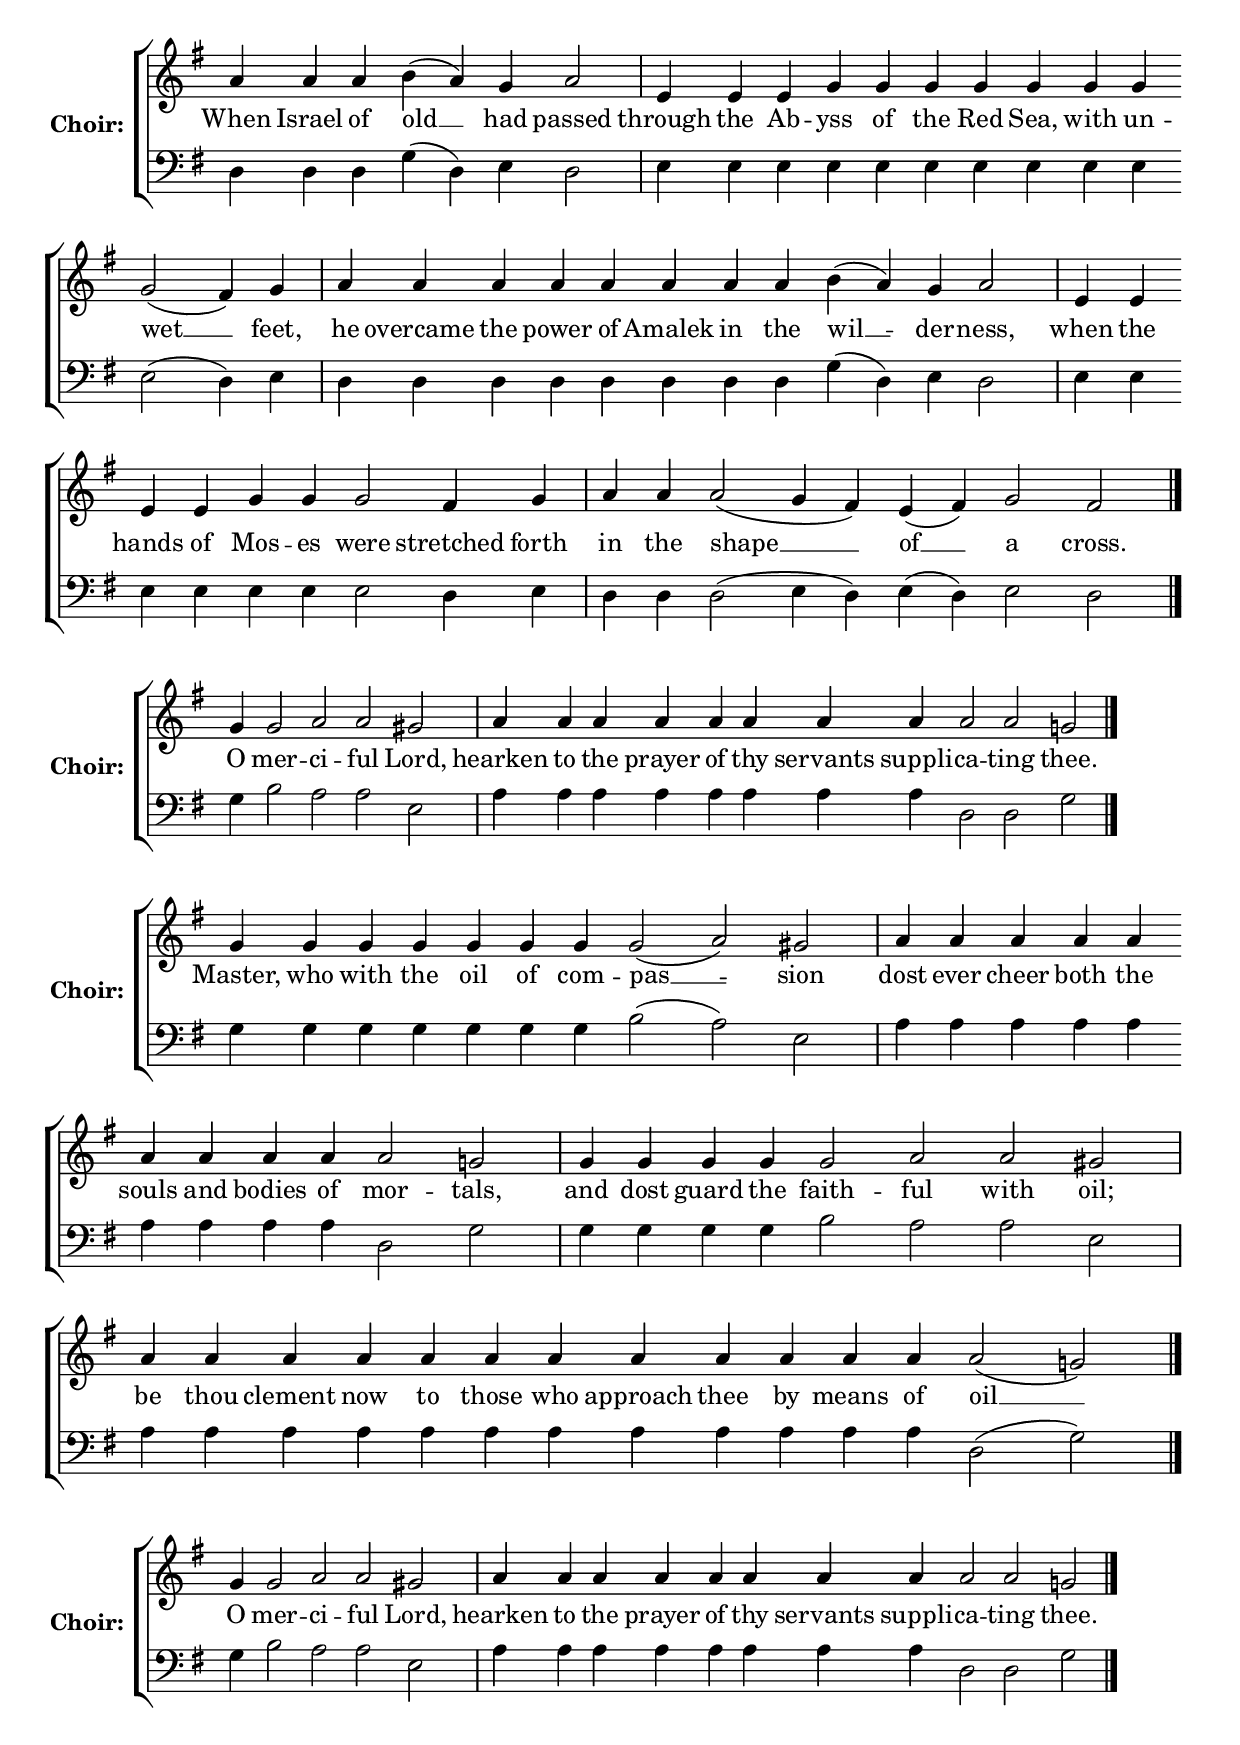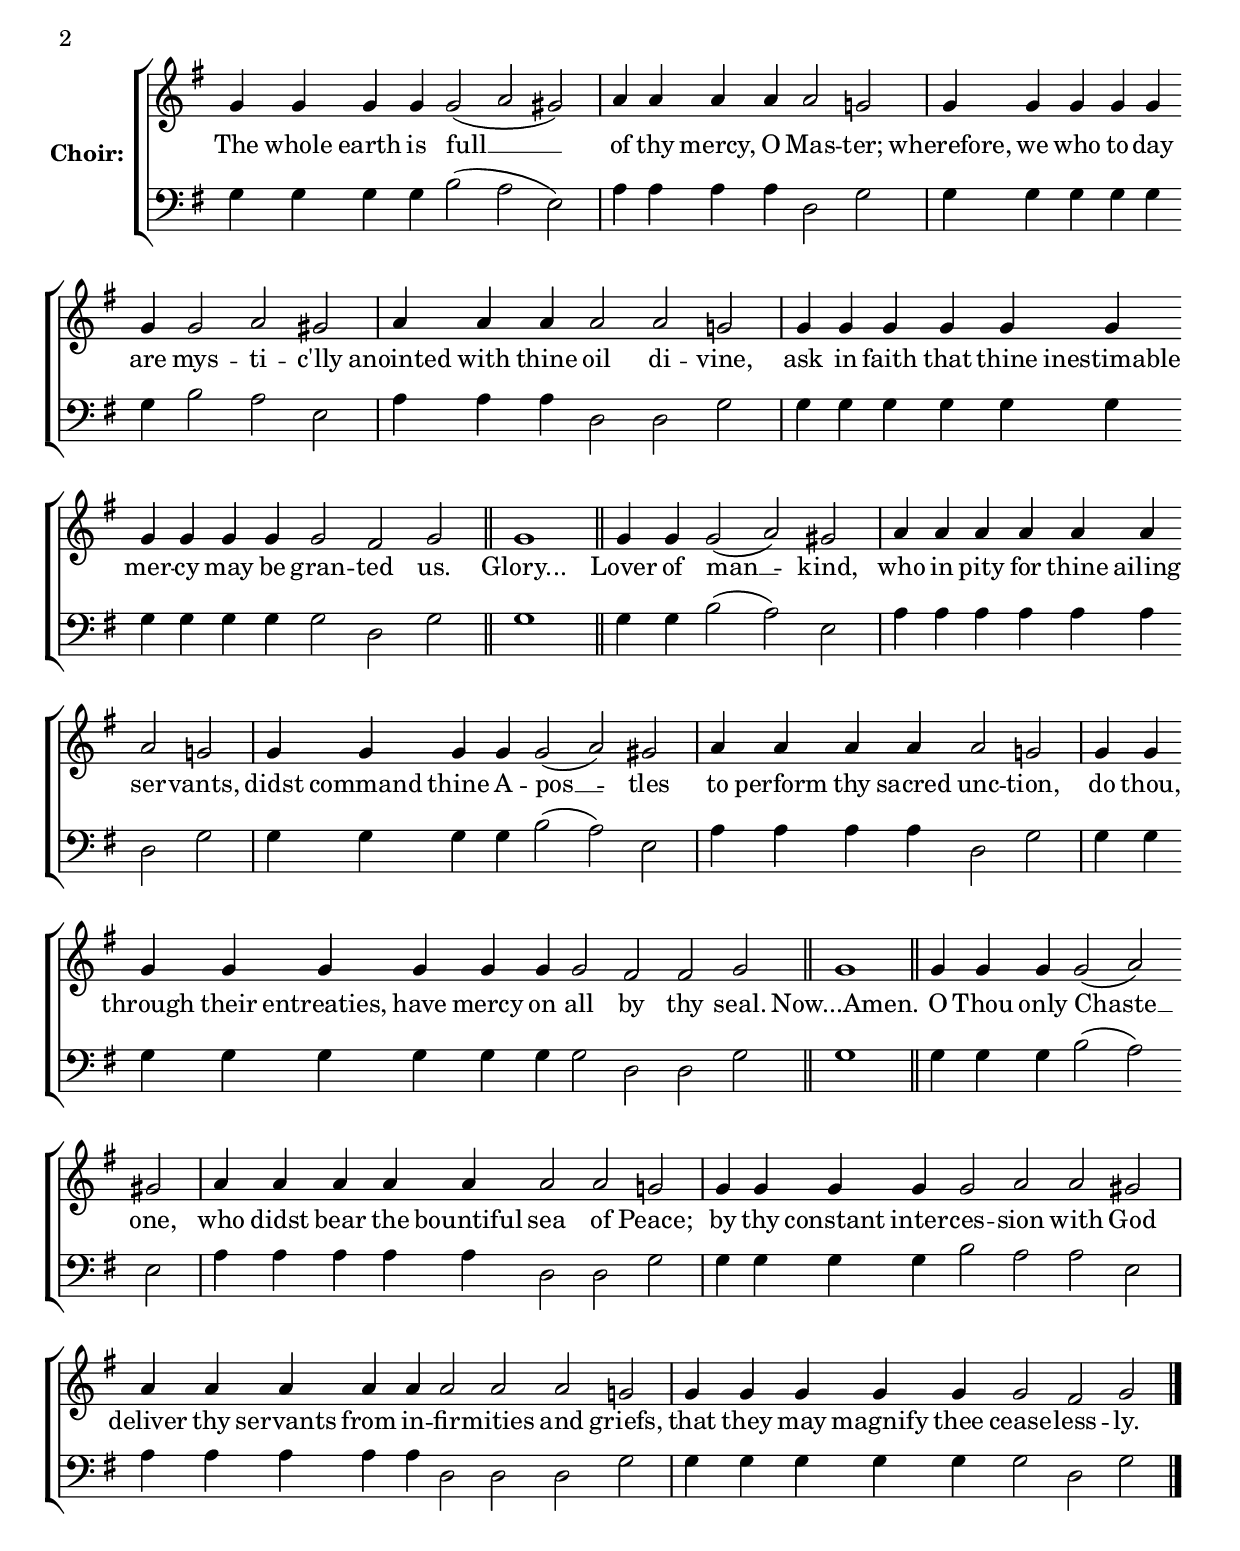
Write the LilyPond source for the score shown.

\version "2.16.2"

% =======================
% Global Variables
% =======================
alignleft = \once \override LyricText #'self-alignment-X = #-1

% =======================
% Score for Iermos
% =======================
%
% voices
%
Sop = {
	\bar "" a'4 \bar "" a'4 \bar "" a'4 \bar "" b' ( a' ) \bar "" g' \bar "" a'2 \bar "|" e'4 \bar "" e'4 \bar "" e'4 \bar "" g' \bar "" g' \bar "" g' \bar "" g' \bar "" g' \bar "" g' \bar "" g' \bar "" g'2 ( fis'4 ) \bar "" g' \bar "|" a'4 \bar "" a'4 \bar "" a'4 \bar "" a'4 \bar "" a'4 \bar "" a'4 \bar "" a'4 \bar "" a'4 \bar "" b' ( a' ) \bar "" g' \bar "" a'2 \bar "|" e'4 \bar "" e'4 \bar "" e'4 \bar "" e'4 \bar "" g' \bar "" g' \bar "" g'2 \bar "" fis'4 \bar "" g' \bar "|" a'4 \bar "" a'4 \bar "" a'2 ( g'4 fis' ) \bar "" e' ( fis' ) \bar "" g'2 \bar "" fis'2 \bar "|." 
}

Bass = {
	\bar "" d4 \bar "" d4 \bar "" d4 \bar "" g ( d ) \bar "" e \bar "" d2 \bar "|" e4 \bar "" e4 \bar "" e4 \bar "" e \bar "" e \bar "" e \bar "" e \bar "" e \bar "" e \bar "" e \bar "" e2 ( d4 ) \bar "" e \bar "|" d4 \bar "" d4 \bar "" d4 \bar "" d4 \bar "" d4 \bar "" d4 \bar "" d4 \bar "" d4 \bar "" g ( d ) \bar "" e \bar "" d2 \bar "|" e4 \bar "" e4 \bar "" e4 \bar "" e4 \bar "" e \bar "" e \bar "" e2 \bar "" d4 \bar "" e \bar "|" d4 \bar "" d4 \bar "" d2 ( e4 d ) \bar "" e ( d ) \bar "" e2 \bar "" d2 \bar "|." 
}


% =======================
% Lyrics
% =======================
words = \lyricmode {
	When Israel of 
	old __ 
	had 
	passed 
	through the Ab 
	-- yss of the Red Sea, with un 
	-- wet __ 
	feet, 
	he overcame the power of Amalek in the 
	wil __ 
	-- der 
	-- ness, 
	when the hands of 
	Mos -- es 
	were 
	stretched 
	forth 
	in the 
	shape __ __ 
	of __ 
	a 
	cross. 
}

\score {

% This produces a lilypond error, but still seems to render OK, so...
\header { title = "Iermos" }

  \new ChoirStaff \with {
    instrumentName = \markup \bold "Choir:"
  }
  <<
    #(set-accidental-style 'neo-modern 'Score)
    \new Staff {
      \key g \major
      \cadenzaOn
      <<{
	  \new Voice = "Sop" {
	    %\voiceOne
	    \Sop
	  }
	}>>
    }
    \new Lyrics \lyricsto "Sop" { \words }
    \new Staff {
      \key g \major
      \clef bass
      \cadenzaOn
      <<{
	  \new Voice = "Bass" {
	    %\voiceOne
	    \Bass
	  }
	}>>
    }
  >>
}

%
% voices
%
Sop = {
	\bar "" g'4 \bar "" g'2 \bar "" a' \bar "" a' \bar "" gis' \bar "|" a'4 \bar "" a'4 \bar "" a'4 \bar "" a'4 \bar "" a'4 \bar "" a'4 \bar "" a'4 \bar "" a'4 \bar "" a'2 \bar "" a'2 \bar "" g' \bar "|." 
}

Bass = {
	\bar "" g4 \bar "" b2 \bar "" a \bar "" a \bar "" e \bar "|" a4 \bar "" a4 \bar "" a4 \bar "" a4 \bar "" a4 \bar "" a4 \bar "" a4 \bar "" a4 \bar "" d2 \bar "" d2 \bar "" g \bar "|." 
}


% =======================
% Lyrics
% =======================
words = \lyricmode {
	O 
	mer -- 
	ci -- ful 
	Lord, 
	hearken to the prayer of thy servants suppli 
	-- ca -- ting 
	thee. 
}

\score {


  \new ChoirStaff \with {
    instrumentName = \markup \bold "Choir:"
  }
  <<
    #(set-accidental-style 'neo-modern 'Score)
    \new Staff {
      \key g \major
      \cadenzaOn
      <<{
	  \new Voice = "Sop" {
	    %\voiceOne
	    \Sop
	  }
	}>>
    }
    \new Lyrics \lyricsto "Sop" { \words }
    \new Staff {
      \key g \major
      \clef bass
      \cadenzaOn
      <<{
	  \new Voice = "Bass" {
	    %\voiceOne
	    \Bass
	  }
	}>>
    }
  >>
}

%
% voices
%
Sop = {
	\bar "" g'4 \bar "" g'4 \bar "" g'4 \bar "" g'4 \bar "" g'4 \bar "" g'4 \bar "" g'4 \bar "" g'2 ( a' ) \bar "" gis' \bar "|" a'4 \bar "" a'4 \bar "" a'4 \bar "" a'4 \bar "" a'4 \bar "" a'4 \bar "" a'4 \bar "" a'4 \bar "" a'4 \bar "" a'2 \bar "" g' \bar "|" g'4 \bar "" g'4 \bar "" g'4 \bar "" g'4 \bar "" g'2 \bar "" a' \bar "" a' \bar "" gis' \bar "|" a'4 \bar "" a'4 \bar "" a'4 \bar "" a'4 \bar "" a'4 \bar "" a'4 \bar "" a'4 \bar "" a'4 \bar "" a'4 \bar "" a'4 \bar "" a'4 \bar "" a'4 \bar "" a'2 ( g' ) \bar "|." 
}

Bass = {
	\bar "" g4 \bar "" g4 \bar "" g4 \bar "" g4 \bar "" g4 \bar "" g4 \bar "" g4 \bar "" b2 ( a ) \bar "" e \bar "|" a4 \bar "" a4 \bar "" a4 \bar "" a4 \bar "" a4 \bar "" a4 \bar "" a4 \bar "" a4 \bar "" a4 \bar "" d2 \bar "" g \bar "|" g4 \bar "" g4 \bar "" g4 \bar "" g4 \bar "" b2 \bar "" a \bar "" a \bar "" e \bar "|" a4 \bar "" a4 \bar "" a4 \bar "" a4 \bar "" a4 \bar "" a4 \bar "" a4 \bar "" a4 \bar "" a4 \bar "" a4 \bar "" a4 \bar "" a4 \bar "" d2 ( g ) \bar "|." 
}


% =======================
% Lyrics
% =======================
words = \lyricmode {
	Master, who with the oil of com 
	-- pas __ 
	-- sion 
	dost ever cheer both the souls and bodies of 
	mor -- 
	tals, 
	and dost guard the 
	faith -- 
	ful with 
	oil; 
	be thou clement now to those who approach thee by means of 
	oil __ 
}

\score {


  \new ChoirStaff \with {
    instrumentName = \markup \bold "Choir:"
  }
  <<
    #(set-accidental-style 'neo-modern 'Score)
    \new Staff {
      \key g \major
      \cadenzaOn
      <<{
	  \new Voice = "Sop" {
	    %\voiceOne
	    \Sop
	  }
	}>>
    }
    \new Lyrics \lyricsto "Sop" { \words }
    \new Staff {
      \key g \major
      \clef bass
      \cadenzaOn
      <<{
	  \new Voice = "Bass" {
	    %\voiceOne
	    \Bass
	  }
	}>>
    }
  >>
}

%
% voices
%
Sop = {
	\bar "" g'4 \bar "" g'2 \bar "" a' \bar "" a' \bar "" gis' \bar "|" a'4 \bar "" a'4 \bar "" a'4 \bar "" a'4 \bar "" a'4 \bar "" a'4 \bar "" a'4 \bar "" a'4 \bar "" a'2 \bar "" a'2 \bar "" g' \bar "|." 
}

Bass = {
	\bar "" g4 \bar "" b2 \bar "" a \bar "" a \bar "" e \bar "|" a4 \bar "" a4 \bar "" a4 \bar "" a4 \bar "" a4 \bar "" a4 \bar "" a4 \bar "" a4 \bar "" d2 \bar "" d2 \bar "" g \bar "|." 
}


% =======================
% Lyrics
% =======================
words = \lyricmode {
	O 
	mer -- 
	ci -- ful 
	Lord, 
	hearken to the prayer of thy servants suppli 
	-- ca -- ting 
	thee. 
}

\score {


  \new ChoirStaff \with {
    instrumentName = \markup \bold "Choir:"
  }
  <<
    #(set-accidental-style 'neo-modern 'Score)
    \new Staff {
      \key g \major
      \cadenzaOn
      <<{
	  \new Voice = "Sop" {
	    %\voiceOne
	    \Sop
	  }
	}>>
    }
    \new Lyrics \lyricsto "Sop" { \words }
    \new Staff {
      \key g \major
      \clef bass
      \cadenzaOn
      <<{
	  \new Voice = "Bass" {
	    %\voiceOne
	    \Bass
	  }
	}>>
    }
  >>
}

%
% voices
%
Sop = {
	\bar "" g'4 \bar "" g'4 \bar "" g'4 \bar "" g'4 \bar "" g'2 ( a' gis' ) \bar "|" a'4 \bar "" a'4 \bar "" a'4 \bar "" a'4 \bar "" a'2 \bar "" g' \bar "|" g'4 \bar "" g'4 \bar "" g'4 \bar "" g'4 \bar "" g'4 \bar "" g'4 \bar "" g'2 \bar "" a' \bar "" gis' \bar "|" a'4 \bar "" a'4 \bar "" a'4 \bar "" a'2 \bar "" a'2 \bar "" g' \bar "|" g'4 \bar "" g'4 \bar "" g'4 \bar "" g'4 \bar "" g'4 \bar "" g'4 \bar "" g'4 \bar "" g'4 \bar "" g'4 \bar "" g'4 \bar "" g'2 \bar "" fis' \bar "" g' \bar "||" g'1 \bar "||" g'4 \bar "" g'4 \bar "" g'2 ( a' ) \bar "" gis' \bar "|" a'4 \bar "" a'4 \bar "" a'4 \bar "" a'4 \bar "" a'4 \bar "" a'4 \bar "" a'2 \bar "" g' \bar "|" g'4 \bar "" g'4 \bar "" g'4 \bar "" g'4 \bar "" g'2 ( a' ) \bar "" gis' \bar "|" a'4 \bar "" a'4 \bar "" a'4 \bar "" a'4 \bar "" a'2 \bar "" g' \bar "|" g'4 \bar "" g'4 \bar "" g'4 \bar "" g'4 \bar "" g'4 \bar "" g'4 \bar "" g'4 \bar "" g'4 \bar "" g'2 \bar "" fis' \bar "" fis' \bar "" g' \bar "||" g'1 \bar "||" g'4 \bar "" g'4 \bar "" g'4 \bar "" g'2 ( a' ) \bar "" gis' \bar "|" a'4 \bar "" a'4 \bar "" a'4 \bar "" a'4 \bar "" a'4 \bar "" a'2 \bar "" a'2 \bar "" g' \bar "|" g'4 \bar "" g'4 \bar "" g'4 \bar "" g'4 \bar "" g'2 \bar "" a' \bar "" a' \bar "" gis' \bar "|" a'4 \bar "" a'4 \bar "" a'4 \bar "" a'4 \bar "" a'4 \bar "" a'2 \bar "" a'2 \bar "" a'2 \bar "" g' \bar "|" g'4 \bar "" g'4 \bar "" g'4 \bar "" g'4 \bar "" g'4 \bar "" g'2 \bar "" fis' \bar "" g' \bar "|." 
}

Bass = {
	\bar "" g4 \bar "" g4 \bar "" g4 \bar "" g4 \bar "" b2 ( a e ) \bar "|" a4 \bar "" a4 \bar "" a4 \bar "" a4 \bar "" d2 \bar "" g \bar "|" g4 \bar "" g4 \bar "" g4 \bar "" g4 \bar "" g4 \bar "" g4 \bar "" b2 \bar "" a \bar "" e \bar "|" a4 \bar "" a4 \bar "" a4 \bar "" d2 \bar "" d2 \bar "" g \bar "|" g4 \bar "" g4 \bar "" g4 \bar "" g4 \bar "" g4 \bar "" g4 \bar "" g4 \bar "" g4 \bar "" g4 \bar "" g4 \bar "" g2 \bar "" d \bar "" g \bar "||" g1 \bar "||" g4 \bar "" g4 \bar "" b2 ( a ) \bar "" e \bar "|" a4 \bar "" a4 \bar "" a4 \bar "" a4 \bar "" a4 \bar "" a4 \bar "" d2 \bar "" g \bar "|" g4 \bar "" g4 \bar "" g4 \bar "" g4 \bar "" b2 ( a ) \bar "" e \bar "|" a4 \bar "" a4 \bar "" a4 \bar "" a4 \bar "" d2 \bar "" g \bar "|" g4 \bar "" g4 \bar "" g4 \bar "" g4 \bar "" g4 \bar "" g4 \bar "" g4 \bar "" g4 \bar "" g2 \bar "" d \bar "" d \bar "" g \bar "||" g1 \bar "||" g4 \bar "" g4 \bar "" g4 \bar "" b2 ( a ) \bar "" e \bar "|" a4 \bar "" a4 \bar "" a4 \bar "" a4 \bar "" a4 \bar "" d2 \bar "" d2 \bar "" g \bar "|" g4 \bar "" g4 \bar "" g4 \bar "" g4 \bar "" b2 \bar "" a \bar "" a \bar "" e \bar "|" a4 \bar "" a4 \bar "" a4 \bar "" a4 \bar "" a4 \bar "" d2 \bar "" d2 \bar "" d2 \bar "" g \bar "|" g4 \bar "" g4 \bar "" g4 \bar "" g4 \bar "" g4 \bar "" g2 \bar "" d \bar "" g \bar "|." 
}


% =======================
% Lyrics
% =======================
words = \lyricmode {
	The whole earth is 
	full __ __ 
	of thy mercy, O 
	Mas -- 
	ter; 
	wherefore, we who to -- day are 
	mys -- 
	ti -- 
	c'lly 
	anointed with thine 
	oil di 
	-- vine, 
	ask in faith that thine inestimable mer -- cy may be 
	gran -- 
	ted 
	us. 
	Glory... 
	Lover of 
	man __ 
	-- kind, 
	who in pity for thine ailing 
	ser -- 
	vants, 
	didst command thine A 
	-- pos __ 
	-- tles 
	to perform thy sacred 
	unc -- 
	tion, 
	do thou, through their entreaties, have mercy on 
	all 
	by thy 
	seal. 
	Now...Amen. 
	O Thou only 
	Chaste __ 
	one, 
	who didst bear the bountiful 
	sea of 
	Peace; 
	by thy constant inter 
	-- ces 
	-- sion with 
	God 
	deliver thy servants from in 
	-- fir -- mities and 
	griefs, 
	that they may magnify thee 
	cease -- 
	less -- 
	ly. 
}

\score {


  \new ChoirStaff \with {
    instrumentName = \markup \bold "Choir:"
  }
  <<
    #(set-accidental-style 'neo-modern 'Score)
    \new Staff {
      \key g \major
      \cadenzaOn
      <<{
	  \new Voice = "Sop" {
	    %\voiceOne
	    \Sop
	  }
	}>>
    }
    \new Lyrics \lyricsto "Sop" { \words }
    \new Staff {
      \key g \major
      \clef bass
      \cadenzaOn
      <<{
	  \new Voice = "Bass" {
	    %\voiceOne
	    \Bass
	  }
	}>>
    }
  >>
}


% =======================
% Layout
% =======================
\layout {
  \context {
    \Score
    \remove "Bar_number_engraver"
  }
  \context {
    \Staff
    \remove "Time_signature_engraver"
  }
}			
